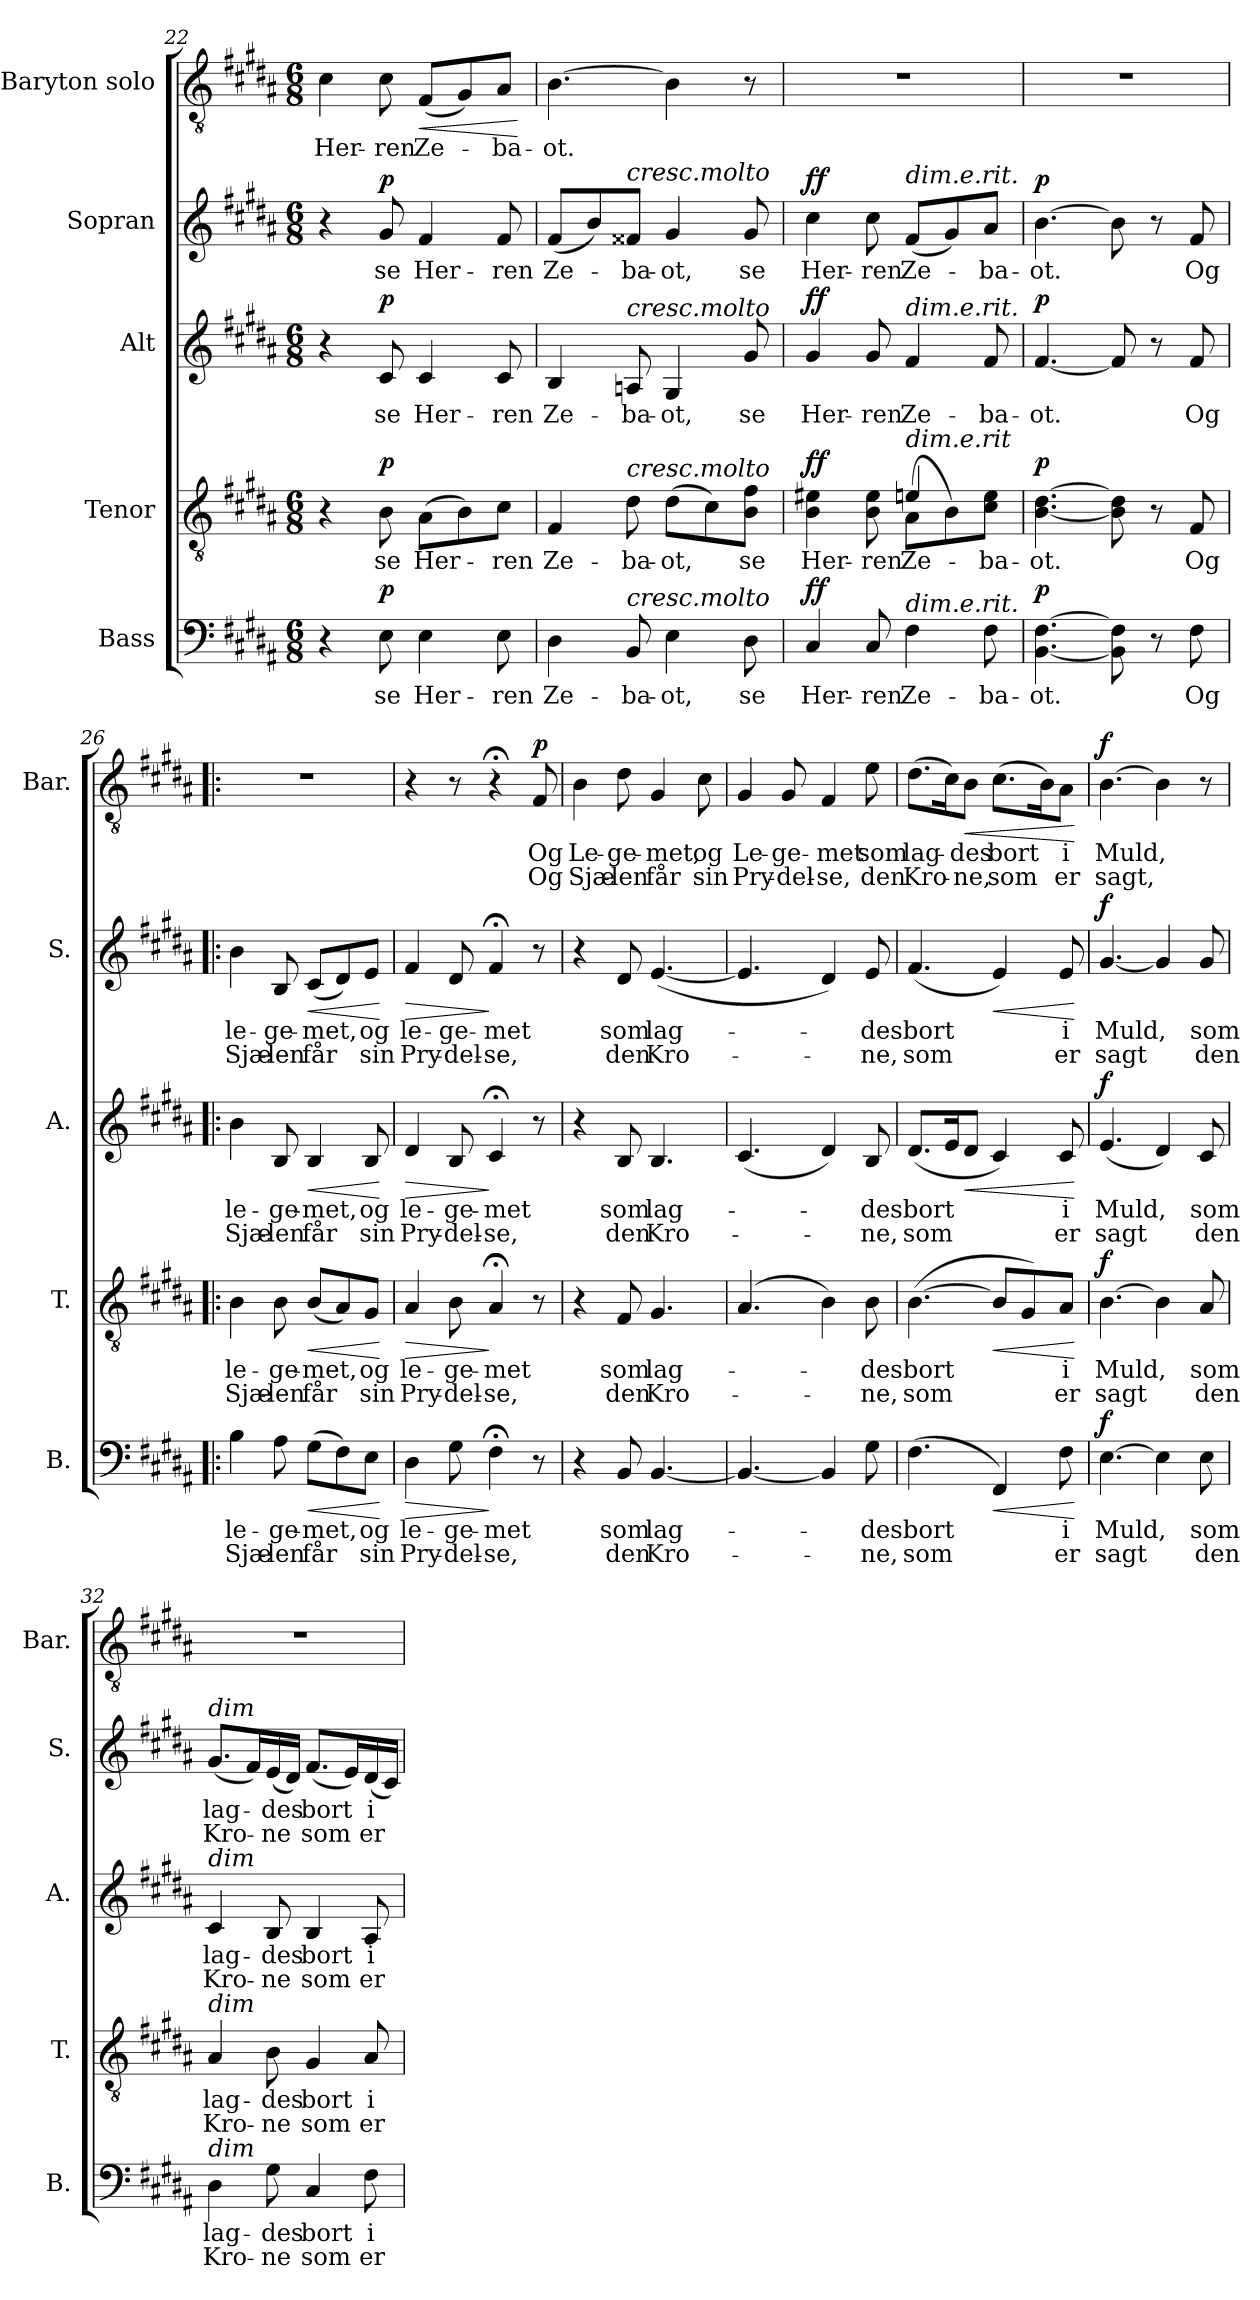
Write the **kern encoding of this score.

**kern	**text	**text	**dynam	**kern	**text	**text	**dynam	**kern	**text	**text	**dynam	**kern	**text	**text	**dynam	**kern	**text	**text	**dynam
*part5	*part5	*part5	*part5	*part4	*part4	*part4	*part4	*part3	*part3	*part3	*part3	*part2	*part2	*part2	*part2	*part1	*part1	*part1	*part1
*staff5	*staff5	*staff5	*staff5	*staff4	*staff4	*staff4	*staff4	*staff3	*staff3	*staff3	*staff3	*staff2	*staff2	*staff2	*staff2	*staff1	*staff1	*staff1	*staff1
*I"Bass	*	*	*	*I"Tenor	*	*	*	*I"Alt	*	*	*	*I"Sopran	*	*	*	*I"Baryton solo	*	*	*
*I'B.	*	*	*	*I'T.	*	*	*	*I'A.	*	*	*	*I'S.	*	*	*	*I'Bar.	*	*	*
*clefF4	*	*	*	*clefGv2	*	*	*	*clefG2	*	*	*	*clefG2	*	*	*	*clefGv2	*	*	*
*k[f#c#g#d#a#]	*	*	*	*k[f#c#g#d#a#]	*	*	*	*k[f#c#g#d#a#]	*	*	*	*k[f#c#g#d#a#]	*	*	*	*k[f#c#g#d#a#]	*	*	*
*M6/8	*	*	*	*M6/8	*	*	*	*M6/8	*	*	*	*M6/8	*	*	*	*M6/8	*	*	*
=22	=22	=22	=22	=22	=22	=22	=22	=22	=22	=22	=22	=22	=22	=22	=22	=22	=22	=22	=22
!	!	!	!	!	!	!	!	!	!	!	!	!	!	!	!	!	!LO:LY:b	!	!
4r	.	.	.	4r	.	.	.	4r	.	.	.	4r	.	.	.	4c#\	Her-	.	.
!	!LO:LY:b	!	!LO:DY:a	!	!LO:LY:b	!	!LO:DY:a	!	!LO:LY:b	!	!LO:DY:a	!	!LO:LY:b	!	!LO:DY:a	!	!LO:LY:b	!	!
8E\	se	.	p	8B\	se	.	p	8c#/	se	.	p	8g#/	se	.	p	8c#\	-ren	.	.
!	!LO:LY:b	!	!	!	!LO:LY:b	!	!	!	!LO:LY:b	!	!	!	!LO:LY:b	!	!	!	!LO:LY:b	!	!LO:HP:b
4E\	Her-	.	.	(>8A#\L	Her-	.	.	4c#/	Her-	.	.	4f#/	Her-	.	.	(<8F#/L	Ze-	.	<
.	.	.	.	8B\)	.	.	.	.	.	.	.	.	.	.	.	8G#/)	.	.	.
!	!LO:LY:b	!	!	!	!LO:LY:b	!	!	!	!LO:LY:b	!	!	!	!LO:LY:b	!	!	!	!LO:LY:b	!	!
8E\	-ren	.	.	8c#\J	-ren	.	.	8c#/	-ren	.	.	8f#/	-ren	.	.	8A#/J	-ba-	.	.
.	.	.	.	.	.	.	.	.	.	.	.	.	.	.	.	.	.	.	[
=23	=23	=23	=23	=23	=23	=23	=23	=23	=23	=23	=23	=23	=23	=23	=23	=23	=23	=23	=23
!	!LO:LY:b	!	!	!	!LO:LY:b	!	!	!	!LO:LY:b	!	!	!	!LO:LY:b	!	!	!	!LO:LY:b	!	!
4D#\	Ze-	.	.	4F#/	Ze-	.	.	4B/	Ze-	.	.	(<8f#/L	Ze-	.	.	[4.B\	-ot.	.	.
.	.	.	.	.	.	.	.	.	.	.	.	8b/)	.	.	.	.	.	.	.
!	!	!	!	!	!	!	!	!	!	!	!	!LO:TX:a:i:t=cresc.molto	!	!	!	!	!	!	!
!	!	!	!	!	!	!	!	!LO:TX:a:i:t=cresc.molto	!	!	!	!	!	!	!	!	!	!	!
!	!	!	!	!LO:TX:a:i:t=cresc.molto	!	!	!	!	!	!	!	!	!	!	!	!	!	!	!
!LO:TX:a:i:t=cresc.molto	!	!	!	!	!	!	!	!	!	!	!	!	!	!	!	!	!	!	!
!	!LO:LY:b	!	!	!	!LO:LY:b	!	!	!	!LO:LY:b	!	!	!	!LO:LY:b	!	!	!	!	!	!
8BB/	-ba-	.	.	8d#\	-ba-	.	.	8An/	-ba-	.	.	8f##X/J	-ba-	.	.	.	.	.	.
!	!LO:LY:b	!	!	!	!LO:LY:b	!	!	!	!LO:LY:b	!	!	!	!LO:LY:b	!	!	!	!	!	!
4E\	-ot,	.	.	(>8d#\L	-ot,	.	.	4G#/	-ot,	.	.	4g#/	-ot,	.	.	4B\]	.	.	.
.	.	.	.	8c#\)	.	.	.	.	.	.	.	.	.	.	.	.	.	.	.
!	!LO:LY:b	!	!	!	!LO:LY:b	!	!	!	!LO:LY:b	!	!	!	!LO:LY:b	!	!	!	!	!	!
8D#\	se	.	.	8B\ 8f#\J	se	.	.	8g#/	se	.	.	8g#/	se	.	.	8r	.	.	.
=24	=24	=24	=24	=24	=24	=24	=24	=24	=24	=24	=24	=24	=24	=24	=24	=24	=24	=24	=24
!	!LO:LY:b	!	!LO:DY:a	!	!LO:LY:b	!	!LO:DY:a	!	!LO:LY:b	!	!LO:DY:a	!	!LO:LY:b	!	!LO:DY:a	!	!	!	!
*	*	*	*	*^	*	*	*	*	*	*	*	*	*	*	*	*	*	*	*
4C#/	Her-	.	ff	4B\ 4e#X\	4.ryy	Her-	.	ff	4g#/	Her-	.	ff	4cc#\	Her-	.	ff	2.r	.	.	.
!	!LO:LY:b	!	!	!	!	!LO:LY:b	!	!	!	!LO:LY:b	!	!	!	!LO:LY:b	!	!	!	!	!	!
8C#/	-ren	.	.	8B\ 8e#\	.	-ren	.	.	8g#/	-ren	.	.	8cc#\	-ren	.	.	.	.	.	.
!	!	!	!	!	!	!	!	!	!	!	!	!	!LO:TX:a:i:t=dim.e.rit.	!	!	!	!	!	!	!
!	!	!	!	!	!	!	!	!	!LO:TX:a:i:t=dim.e.rit.	!	!	!	!	!	!	!	!	!	!	!
!	!	!	!	!LO:TX:a:i:t=dim.e.rit	!	!	!	!	!	!	!	!	!	!	!	!	!	!	!	!
!LO:TX:a:i:t=dim.e.rit.	!	!	!	!	!	!	!	!	!	!	!	!	!	!	!	!	!	!	!	!
!	!LO:LY:b	!	!	!	!	!LO:LY:b	!	!	!	!LO:LY:b	!	!	!	!LO:LY:b	!	!	!	!	!	!
4F#\	Ze-	.	.	(<8A#\L	4en/	Ze-	.	.	4f#/	Ze-	.	.	(<8f#/L	Ze-	.	.	.	.	.	.
.	.	.	.	8B\)	.	.	.	.	.	.	.	.	8g#/)	.	.	.	.	.	.	.
!	!LO:LY:b	!	!	!	!	!LO:LY:b	!	!	!	!LO:LY:b	!	!	!	!LO:LY:b	!	!	!	!	!	!
8F#\	-ba-	.	.	8c#\ 8e\J	8ryy	-ba-	.	.	8f#/	-ba-	.	.	8a#/J	-ba-	.	.	.	.	.	.
!!LO:PB:g=z
=25	=25	=25	=25	=25	=25	=25	=25	=25	=25	=25	=25	=25	=25	=25	=25	=25	=25	=25	=25	=25
!	!LO:LY:b	!	!LO:DY:a	!	!	!LO:LY:b	!	!LO:DY:a	!	!LO:LY:b	!	!LO:DY:a	!	!LO:LY:b	!	!LO:DY:a	!	!	!	!
*	*	*	*	*v	*v	*	*	*	*	*	*	*	*	*	*	*	*	*	*	*
[4.BB\ [4.F#\	-ot.	.	p	[4.B\ [4.d#\	-ot.	.	p	[4.f#/	-ot.	.	p	[4.b\	-ot.	.	p	2.r	.	.	.
8BB\] 8F#\]	.	.	.	8B\] 8d#\]	.	.	.	8f#/]	.	.	.	8b\]	.	.	.	.	.	.	.
8r	.	.	.	8r	.	.	.	8r	.	.	.	8r	.	.	.	.	.	.	.
!	!LO:LY:b	!	!	!	!LO:LY:b	!	!	!	!LO:LY:b	!	!	!	!LO:LY:b	!	!	!	!	!	!
8F#\	Og	.	.	8F#/	Og	.	.	8f#/	Og	.	.	8f#/	Og	.	.	.	.	.	.
=26!|:	=26!|:	=26!|:	=26!|:	=26!|:	=26!|:	=26!|:	=26!|:	=26!|:	=26!|:	=26!|:	=26!|:	=26!|:	=26!|:	=26!|:	=26!|:	=26!|:	=26!|:	=26!|:	=26!|:
!	!LO:LY:b	!LO:LY:b	!	!	!LO:LY:b	!LO:LY:b	!	!	!LO:LY:b	!LO:LY:b	!	!	!LO:LY:b	!LO:LY:b	!	!	!	!	!
4B\	le-	Sjæ-	.	4B\	le-	Sjæ-	.	4b\	le-	Sjæ-	.	4b\	le-	Sjæ-	.	2.r	.	.	.
!	!LO:LY:b	!LO:LY:b	!	!	!LO:LY:b	!LO:LY:b	!	!	!LO:LY:b	!LO:LY:b	!	!	!LO:LY:b	!LO:LY:b	!	!	!	!	!
8A#\	-ge-	-len	.	8B\	-ge-	-len	.	8B/	-ge-	-len	.	8B/	-ge-	-len	.	.	.	.	.
!	!LO:LY:b	!LO:LY:b	!LO:HP:b	!	!LO:LY:b	!LO:LY:b	!LO:HP:b	!	!LO:LY:b	!LO:LY:b	!LO:HP:b	!	!LO:LY:b	!LO:LY:b	!LO:HP:b	!	!	!	!
(>8G#\L	-met,	får	<	(<8B/L	-met,	får	<	4B/	-met,	får	<	(<8c#/L	-met,	får	<	.	.	.	.
8F#\)	.	.	.	8A#/)	.	.	.	.	.	.	.	8d#/)	.	.	.	.	.	.	.
!	!LO:LY:b	!LO:LY:b	!	!	!LO:LY:b	!LO:LY:b	!	!	!LO:LY:b	!LO:LY:b	!	!	!LO:LY:b	!LO:LY:b	!	!	!	!	!
8E\J	og	sin	.	8G#/J	og	sin	.	8B/	og	sin	.	8e/J	og	sin	.	.	.	.	.
.	.	.	[	.	.	.	[	.	.	.	[	.	.	.	[	.	.	.	.
=27	=27	=27	=27	=27	=27	=27	=27	=27	=27	=27	=27	=27	=27	=27	=27	=27	=27	=27	=27
!	!LO:LY:b	!LO:LY:b	!LO:HP:b	!	!LO:LY:b	!LO:LY:b	!LO:HP:b	!	!LO:LY:b	!LO:LY:b	!LO:HP:b	!	!LO:LY:b	!LO:LY:b	!LO:HP:b	!	!	!	!
4D#\	le-	Pry-	>	4A#/	le-	Pry-	>	4d#/	le-	Pry-	>	4f#/	le-	Pry-	>	4r	.	.	.
!	!LO:LY:b	!LO:LY:b	!	!	!LO:LY:b	!LO:LY:b	!	!	!LO:LY:b	!LO:LY:b	!	!	!LO:LY:b	!LO:LY:b	!	!	!	!	!
8G#\	-ge-	-del-	.	8B\	-ge-	-del-	.	8B/	-ge-	-del-	.	8d#/	-ge-	-del-	.	8r	.	.	.
!	!LO:LY:b	!LO:LY:b	!	!	!LO:LY:b	!LO:LY:b	!	!	!LO:LY:b	!LO:LY:b	!	!	!LO:LY:b	!LO:LY:b	!	!	!	!	!
4F#;<\	-met	-se,	]	4A#;</	-met	-se,	]	4c#;</	-met	-se,	]	4f#;</	-met	-se,	]	4r;<	.	.	.
!	!	!	!	!	!	!	!	!	!	!	!	!	!	!	!	!	!LO:LY:b	!LO:LY:b	!LO:DY:a
8r	.	.	.	8r	.	.	.	8r	.	.	.	8r	.	.	.	8F#/	Og	Og	p
=28	=28	=28	=28	=28	=28	=28	=28	=28	=28	=28	=28	=28	=28	=28	=28	=28	=28	=28	=28
!	!	!	!	!	!	!	!	!	!	!	!	!	!	!	!	!	!LO:LY:b	!LO:LY:b	!
4r	.	.	.	4r	.	.	.	4r	.	.	.	4r	.	.	.	4B\	Le-	Sjæ-	.
!	!LO:LY:b	!LO:LY:b	!	!	!LO:LY:b	!LO:LY:b	!	!	!LO:LY:b	!LO:LY:b	!	!	!LO:LY:b	!LO:LY:b	!	!	!LO:LY:b	!LO:LY:b	!
8BB/	som	den	.	8F#/	som	den	.	8B/	som	den	.	8d#/	som	den	.	8d#\	-ge-	-len	.
!	!LO:LY:b	!LO:LY:b	!	!	!LO:LY:b	!LO:LY:b	!	!	!LO:LY:b	!LO:LY:b	!	!	!LO:LY:b	!LO:LY:b	!	!	!LO:LY:b	!LO:LY:b	!
[4.BB/	lag-	Kro-	.	4.G#/	lag-	Kro-	.	4.B/	lag-	Kro-	.	(<[4.e/	lag-	Kro-	.	4G#/	-met,	får	.
!	!	!	!	!	!	!	!	!	!	!	!	!	!	!	!	!	!LO:LY:b	!LO:LY:b	!
.	.	.	.	.	.	.	.	.	.	.	.	.	.	.	.	8c#\	og	sin	.
=29	=29	=29	=29	=29	=29	=29	=29	=29	=29	=29	=29	=29	=29	=29	=29	=29	=29	=29	=29
!	!	!	!	!	!	!	!	!	!	!	!	!	!	!	!	!	!LO:LY:b	!LO:LY:b	!
4.BB/_	.	.	.	(>4.A#/	.	.	.	(<4.c#/	.	.	.	4.e/]	.	.	.	4G#/	Le-	Pry-	.
!	!	!	!	!	!	!	!	!	!	!	!	!	!	!	!	!	!LO:LY:b	!LO:LY:b	!
.	.	.	.	.	.	.	.	.	.	.	.	.	.	.	.	8G#/	-ge-	-del-	.
!	!	!	!	!	!	!	!	!	!	!	!	!	!	!	!	!	!LO:LY:b	!LO:LY:b	!
4BB/]	.	.	.	4B\)	.	.	.	4d#/)	.	.	.	4d#/)	.	.	.	4F#/	-met	-se,	.
!	!LO:LY:b	!LO:LY:b	!	!	!LO:LY:b	!LO:LY:b	!	!	!LO:LY:b	!LO:LY:b	!	!	!LO:LY:b	!LO:LY:b	!	!	!LO:LY:b	!LO:LY:b	!
8G#\	-des	-ne,	.	8B\	-des	-ne,	.	8B/	-des	-ne,	.	8e/	-des	-ne,	.	8e\	som	den	.
!!LO:PB:g=z
=30	=30	=30	=30	=30	=30	=30	=30	=30	=30	=30	=30	=30	=30	=30	=30	=30	=30	=30	=30
!	!LO:LY:b	!LO:LY:b	!	!	!LO:LY:b	!LO:LY:b	!	!	!LO:LY:b	!LO:LY:b	!	!	!LO:LY:b	!LO:LY:b	!	!	!LO:LY:b	!LO:LY:b	!
(>4.F#\	bort	som	.	(>[4.B\	bort	som	.	(<8.d#/L	bort	som	.	(<4.f#/	bort	som	.	(>8.d#\L	lag-	Kro-	.
.	.	.	.	.	.	.	.	16e/K	.	.	.	.	.	.	.	16c#\K)	.	.	.
!	!	!	!	!	!	!	!	!	!	!	!LO:HP:b	!	!	!	!	!	!LO:LY:b	!LO:LY:b	!LO:HP:b
.	.	.	.	.	.	.	.	8d#/J	.	.	<	.	.	.	.	8B\J	-des	-ne,	<
!	!	!	!LO:HP:b	!	!	!	!LO:HP:b	!	!	!	!	!	!	!	!LO:HP:b	!	!LO:LY:b	!LO:LY:b	!
4FF#/)	.	.	<	8B/L]	.	.	<	4c#/)	.	.	.	4e/)	.	.	<	(>8.c#\L	bort	som	.
.	.	.	.	8G#/)	.	.	.	.	.	.	.	.	.	.	.	.	.	.	.
.	.	.	.	.	.	.	.	.	.	.	.	.	.	.	.	16B\K)	.	.	.
!	!LO:LY:b	!LO:LY:b	!	!	!LO:LY:b	!LO:LY:b	!	!	!LO:LY:b	!LO:LY:b	!	!	!LO:LY:b	!LO:LY:b	!	!	!LO:LY:b	!LO:LY:b	!
8F#\	i	er	.	8A#/J	i	er	.	8c#/	i	er	.	8e/	i	er	.	8A#\J	i	er	.
.	.	.	[	.	.	.	[	.	.	.	[	.	.	.	[	.	.	.	[
=31	=31	=31	=31	=31	=31	=31	=31	=31	=31	=31	=31	=31	=31	=31	=31	=31	=31	=31	=31
!	!LO:LY:b	!LO:LY:b	!LO:DY:a	!	!LO:LY:b	!LO:LY:b	!LO:DY:a	!	!LO:LY:b	!LO:LY:b	!LO:DY:a	!	!LO:LY:b	!LO:LY:b	!LO:DY:a	!	!LO:LY:b	!LO:LY:b	!LO:DY:a
[4.E\	Muld,	sagt	f	[4.B\	Muld,	sagt	f	(<4.e/	Muld,	sagt	f	[4.g#/	Muld,	sagt	f	[4.B\	Muld,	sagt,	f
4E\]	.	.	.	4B\]	.	.	.	4d#/)	.	.	.	4g#/]	.	.	.	4B\]	.	.	.
!	!LO:LY:b	!LO:LY:b	!	!	!LO:LY:b	!LO:LY:b	!	!	!LO:LY:b	!LO:LY:b	!	!	!LO:LY:b	!LO:LY:b	!	!	!	!	!
8E\	som	den	.	8A#/	som	den	.	8c#/	som	den	.	8g#/	som	den	.	8r	.	.	.
=32	=32	=32	=32	=32	=32	=32	=32	=32	=32	=32	=32	=32	=32	=32	=32	=32	=32	=32	=32
!	!	!	!	!	!	!	!	!	!	!	!	!LO:TX:a:i:t=dim	!	!	!	!	!	!	!
!	!	!	!	!	!	!	!	!LO:TX:a:i:t=dim	!	!	!	!	!	!	!	!	!	!	!
!	!	!	!	!LO:TX:a:i:t=dim	!	!	!	!	!	!	!	!	!	!	!	!	!	!	!
!LO:TX:a:i:t=dim	!	!	!	!	!	!	!	!	!	!	!	!	!	!	!	!	!	!	!
!	!LO:LY:b	!LO:LY:b	!	!	!LO:LY:b	!LO:LY:b	!	!	!LO:LY:b	!LO:LY:b	!	!	!LO:LY:b	!LO:LY:b	!	!	!	!	!
4D#\	lag-	Kro-	.	4A#/	lag-	Kro-	.	4c#/	lag-	Kro-	.	(<8.g#/L	lag-	Kro-	.	2.r	.	.	.
.	.	.	.	.	.	.	.	.	.	.	.	16f#/L)	.	.	.	.	.	.	.
!	!LO:LY:b	!LO:LY:b	!	!	!LO:LY:b	!LO:LY:b	!	!	!LO:LY:b	!LO:LY:b	!	!	!LO:LY:b	!LO:LY:b	!	!	!	!	!
8G#\	-des	-ne	.	8B\	-des	-ne	.	8B/	-des	-ne	.	(<16e/	-des	-ne	.	.	.	.	.
.	.	.	.	.	.	.	.	.	.	.	.	16d#/JJ)	.	.	.	.	.	.	.
!	!LO:LY:b	!LO:LY:b	!	!	!LO:LY:b	!LO:LY:b	!	!	!LO:LY:b	!LO:LY:b	!	!	!LO:LY:b	!LO:LY:b	!	!	!	!	!
4C#/	bort	som	.	4G#/	bort	som	.	4B/	bort	som	.	(<8.f#/L	bort	som	.	.	.	.	.
.	.	.	.	.	.	.	.	.	.	.	.	16e/L)	.	.	.	.	.	.	.
!	!LO:LY:b	!LO:LY:b	!	!	!LO:LY:b	!LO:LY:b	!	!	!LO:LY:b	!LO:LY:b	!	!	!LO:LY:b	!LO:LY:b	!	!	!	!	!
8F#\	i	er	.	8A#/	i	er	.	8A#/	i	er	.	(<16d#/	i	er	.	.	.	.	.
.	.	.	.	.	.	.	.	.	.	.	.	16c#/JJ)	.	.	.	.	.	.	.
=	=	=	=	=	=	=	=	=	=	=	=	=	=	=	=	=	=	=	=
*-	*-	*-	*-	*-	*-	*-	*-	*-	*-	*-	*-	*-	*-	*-	*-	*-	*-	*-	*-
